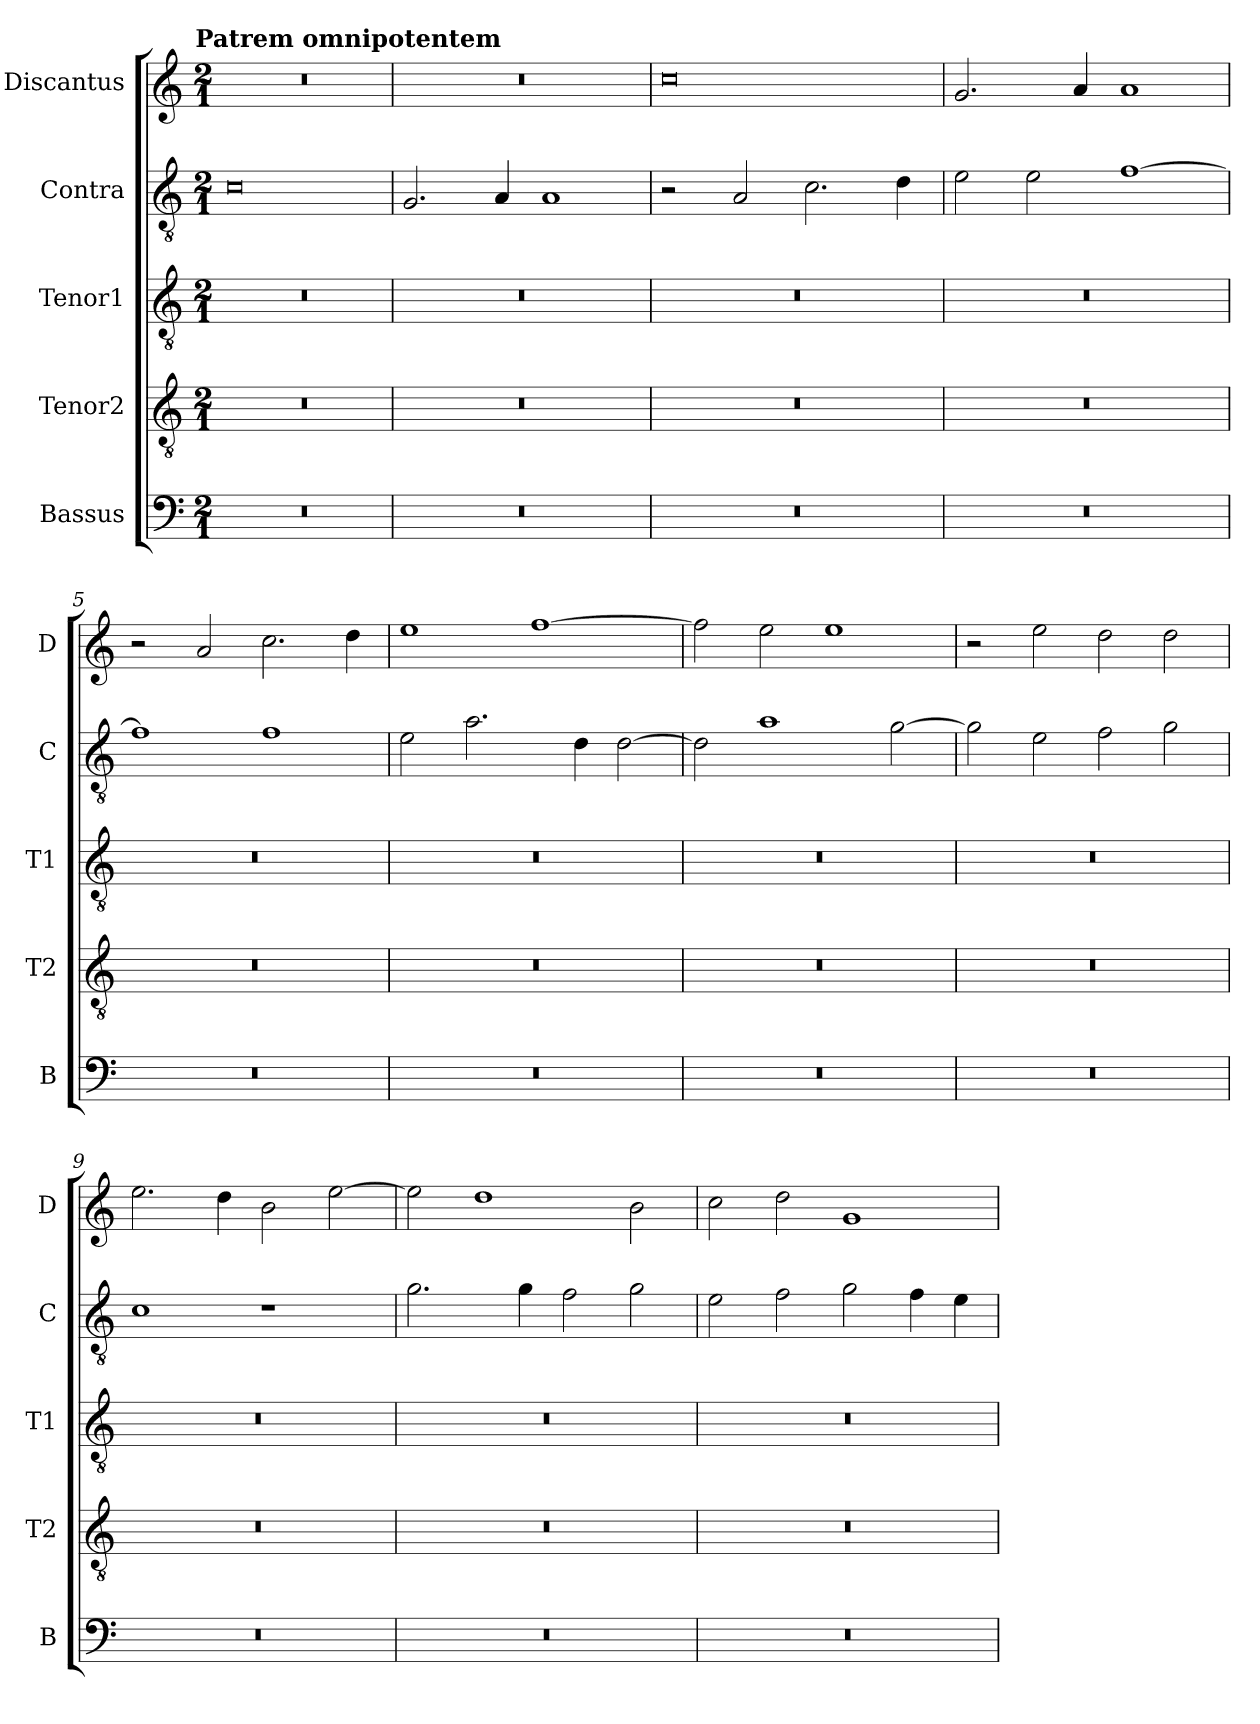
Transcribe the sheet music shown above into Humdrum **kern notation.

**kern	**kern	**kern	**kern	**kern
*part5	*part4	*part3	*part2	*part1
*staff5	*staff4	*staff3	*staff2	*staff1
*I"Bassus	*I"Tenor2	*I"Tenor1	*I"Contra	*I"Discantus
*I'B	*I'T2	*I'T1	*I'C	*I'D
*clefF4	*clefGv2	*clefGv2	*clefGv2	*clefG2
*k[]	*k[]	*k[]	*k[]	*k[]
!!LO:TX:omd:t=Patrem omnipotentem
*M2/1	*M2/1	*M2/1	*M2/1	*M2/1
=1	=1	=1	=1	=1
0r	0r	0r	0c	0r
=2	=2	=2	=2	=2
0r	0r	0r	2.G/	0r
.	.	.	4A/	.
.	.	.	1A	.
=3	=3	=3	=3	=3
0r	0r	0r	2r	0cc
.	.	.	2A/	.
.	.	.	2.c\	.
.	.	.	4d\	.
=4	=4	=4	=4	=4
0r	0r	0r	2e\	2.g/
.	.	.	2e\	.
.	.	.	.	4a/
.	.	.	[1f	1a
=5	=5	=5	=5	=5
0r	0r	0r	1f]	2r
.	.	.	.	2a/
.	.	.	1f	2.cc\
.	.	.	.	4dd\
=6	=6	=6	=6	=6
0r	0r	0r	2e\	1ee
.	.	.	2.a\	.
.	.	.	.	[1ff
.	.	.	4d\	.
.	.	.	[2d\	.
=7	=7	=7	=7	=7
0r	0r	0r	2d\]	2ff\]
.	.	.	1a	2ee\
.	.	.	.	1ee
.	.	.	[2g\	.
=8	=8	=8	=8	=8
0r	0r	0r	2g\]	2r
.	.	.	2e\	2ee\
.	.	.	2f\	2dd\
.	.	.	2g\	2dd\
=9	=9	=9	=9	=9
0r	0r	0r	1c	2.ee\
.	.	.	.	4dd\
.	.	.	1r	2b\
.	.	.	.	[2ee\
=10	=10	=10	=10	=10
0r	0r	0r	2.g\	2ee\]
.	.	.	.	1dd
.	.	.	4g\	.
.	.	.	2f\	.
.	.	.	2g\	2b\
=11	=11	=11	=11	=11
0r	0r	0r	2e\	2cc\
.	.	.	2f\	2dd\
.	.	.	2g\	1g
.	.	.	4f\	.
.	.	.	4e\	.
=	=	=	=	=
*-	*-	*-	*-	*-
